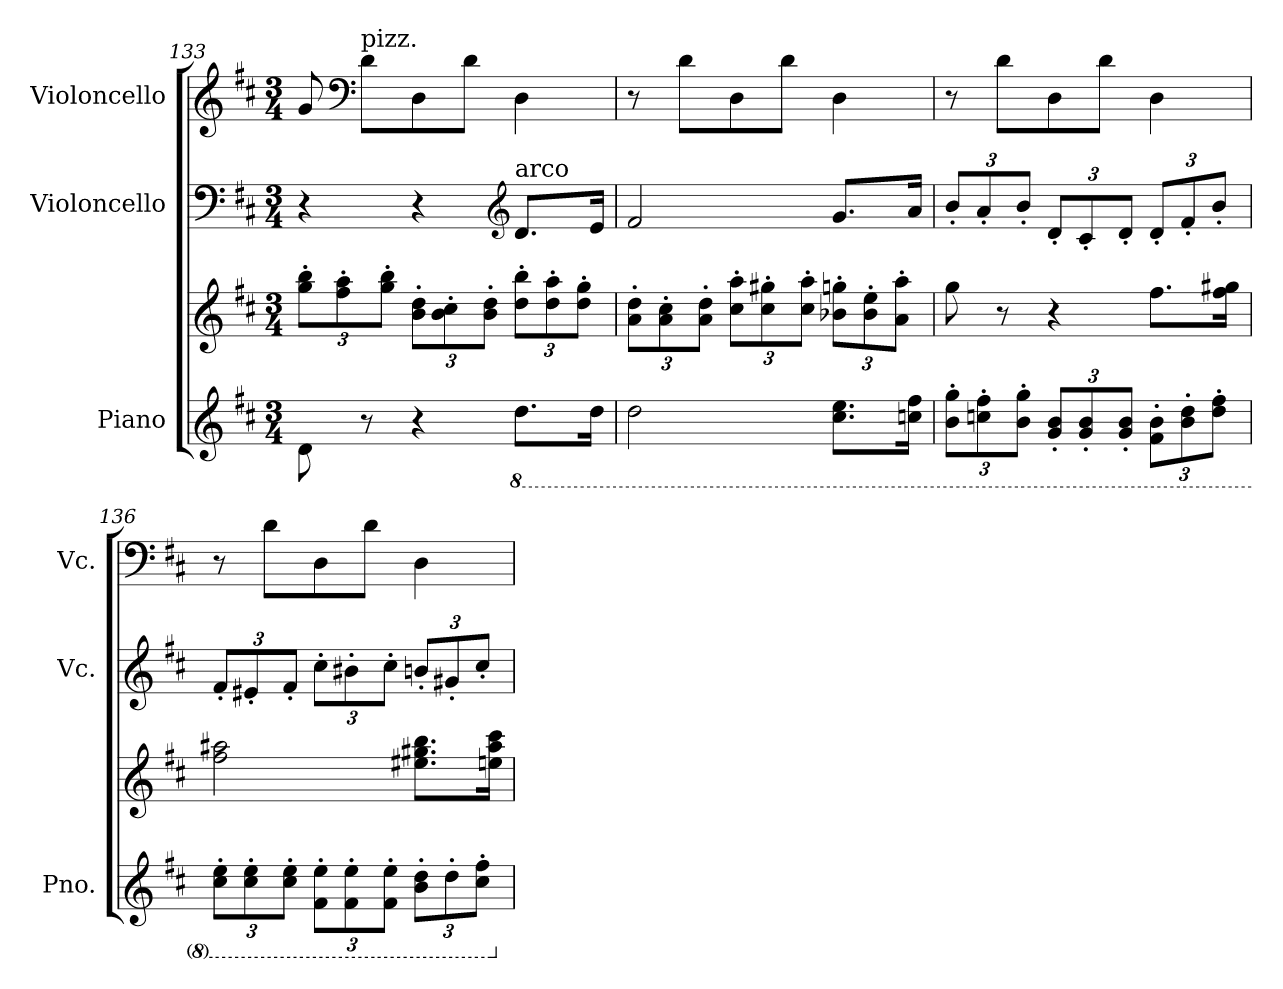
**kern	**kern	**kern	**kern
*part3	*part3	*part2	*part1
*staff4	*staff3	*staff2	*staff1
*I"Piano	*	*I"Violoncello	*I"Violoncello
*I'Pno.	*	*I'Vc.	*I'Vc.
*clefG2	*clefG2	*clefF4	*clefG2
*k[f#c#]	*k[f#c#]	*k[f#c#]	*k[f#c#]
*M3/4	*M3/4	*M3/4	*M3/4
*	*Xbrackettup	*	*
=133	=133	=133	=133
8d\	12gg\' 12bb\'L	4r	8g/
.	12ff#\' 12aa\'	.	.
*	*	*	*clefF4
!	!	!	!LO:TX:a:t=pizz.
8r	.	.	8d\L
.	12gg\' 12bb\'J	.	.
4r	12b\' 12dd\'L	4r	8D\
.	12b\' 12cc#\'	.	.
.	.	.	8d\J
.	12b\' 12dd\'J	.	.
*	*	*clefG2	*
*8ba	*	*	*
!	!	!LO:TX:a:t=arco	!
8.d\L	12dd\' 12bb\'L	8.d/L	4D\
.	12dd\' 12aa\'	.	.
.	12dd\' 12gg\'J	.	.
16d\Jk	.	16e/Jk	.
=134	=134	=134	=134
2d\	12a\' 12dd\'L	2f#/	8r
.	12a\' 12cc#\'	.	.
.	.	.	8d\L
.	12a\' 12dd\'J	.	.
.	12cc#\' 12aa\'L	.	8D\
.	12cc#\' 12gg#X\'	.	.
.	.	.	8d\J
.	12cc#\' 12aa\'J	.	.
8.c#\ 8.e\L	12b-X\' 12ggn\'L	8.g/L	4D\
.	12b-\' 12ee\'	.	.
.	12a\' 12aa\'J	.	.
16cn\ 16f#\Jk	.	16a/Jk	.
!!LO:LB:g=z
=135	=135	=135	=135
*Xbrackettup	*	*Xbrackettup	*
12B\' 12g\'L	8gg\	12b'/L	8r
12cn\' 12f#\'	.	12a'/	.
.	8r	.	8d\L
12B\' 12g\'J	.	12b'/J	.
12G/' 12B/'L	4r	12d'/L	8D\
12G/' 12B/'	.	12c#'/	.
.	.	.	8d\J
12G/' 12B/'J	.	12d'/J	.
12F#\' 12B\'L	8.ff#\L	12d'/L	4D\
12B\' 12d\'	.	12f#'/	.
12d\' 12f#\'J	.	12b'/J	.
.	16ff#\ 16gg#X\Jk	.	.
=136	=136	=136	=136
12c#\' 12e\'L	2ff#\ 2aa#X\	12f#'/L	8r
12c#\' 12e\'	.	12e#X'/	.
.	.	.	8d\L
12c#\' 12e\'J	.	12f#'/J	.
12F#\' 12e\'L	.	12cc#'\L	8D\
12F#\' 12e\'	.	12b#X'\	.
.	.	.	8d\J
12F#\' 12e\'J	.	12cc#'\J	.
12B\' 12d\'L	8.ee#X\ 8.gg#X\ 8.bb\L	12bn'/L	4D\
12d'\	.	12g#X'/	.
12c#\' 12f#\'J	.	12cc#'/J	.
.	16een\ 16aa#\ 16ccc#\Jk	.	.
*X8ba	*	*	*
=	=	=	=
*-	*-	*-	*-
